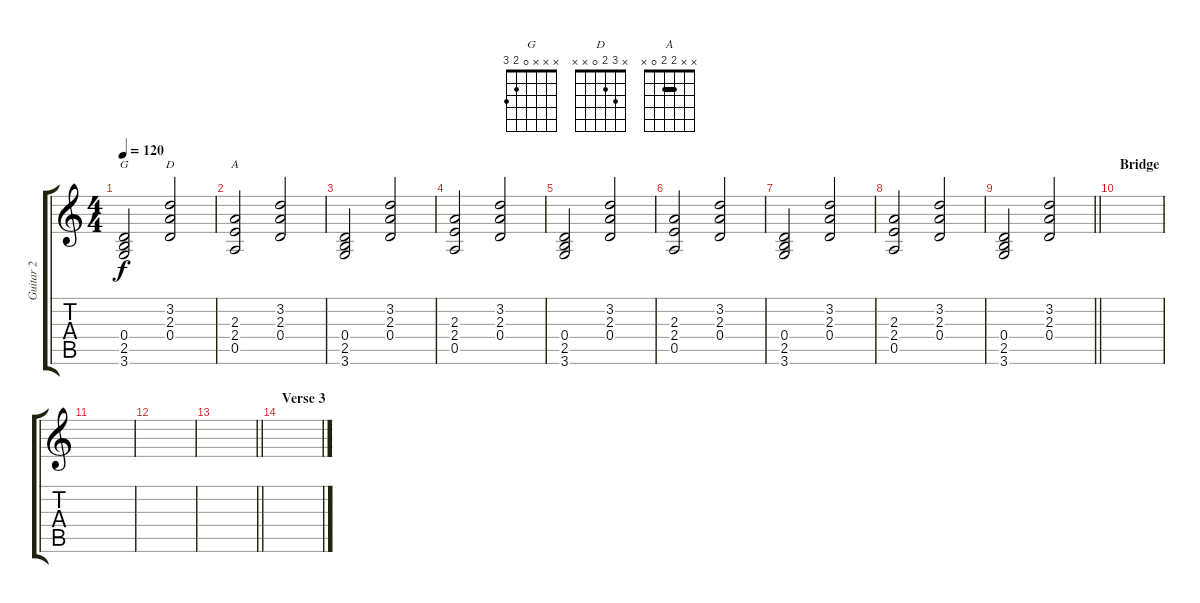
\track ("Guitar 2" "Guitar 2") {instrument electricguitarclean}
\staff {score tabs}
\tuning (E4 B3 G3 D3 A2 E2) {hide}
\chord ("G" x x x 0 2 3)
\chord ("D" x 3 2 0 x x)
\chord ("A" x x 2 2 0 x) {barre 2}
\ts (4 4)
\tempo 120
\clef g2
\ks c
(0.4 2.5 3.6).2{ch "G" dy f} (3.2 2.3 0.4).2{ch "D"} |
(2.3 2.4 0.5).2{ch "A"} (3.2 2.3 0.4).2 |
(0.4 2.5 3.6).2 (3.2 2.3 0.4).2 |
(2.3 2.4 0.5).2 (3.2 2.3 0.4).2 |
(0.4 2.5 3.6).2 (3.2 2.3 0.4).2 |
(2.3 2.4 0.5).2 (3.2 2.3 0.4).2 |
(0.4 2.5 3.6).2 (3.2 2.3 0.4).2 |
(2.3 2.4 0.5).2 (3.2 2.3 0.4).2 |
\barLineRight lightlight
(0.4 2.5 3.6).2 (3.2 2.3 0.4).2 |
\section ("" "Bridge")
|
|
|
\barLineRight lightlight
|
\section ("" "Verse 3")
